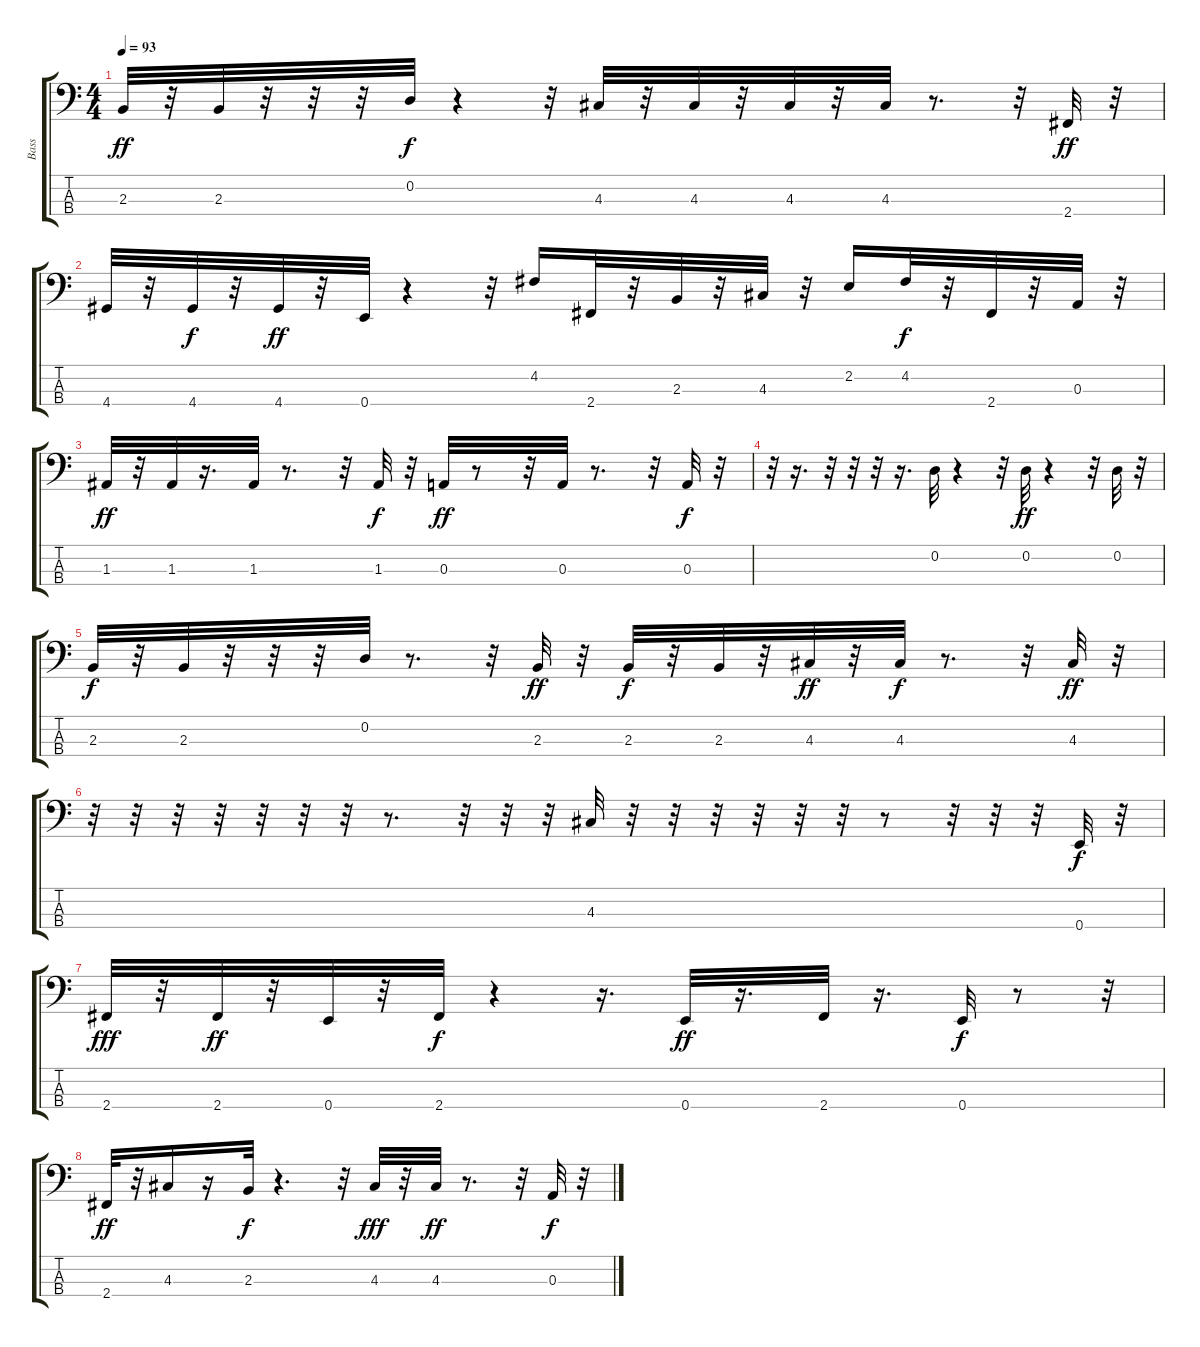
\track ("Bass" "Bass") {instrument electricbassfinger}
\staff {score tabs}
\tuning (G2 D2 A1 E1) {hide}
\ts (4 4)
\tempo 93
\clef f4
\ks c
2.3.32{dy ff} r.32 2.3.32 r.32 r.32 r.32 0.2.32{dy f} r.4 r.32 4.3.32 r.32 4.3.32 r.32 4.3.32 r.32 4.3.32 r.8{d} r.32 2.4.32{dy ff} r.32 |
4.4.32 r.32 4.4.32{dy f} r.32 4.4.32{dy ff} r.32 0.4.32 r.4 r.32 4.2.16 2.4.32 r.32 2.3.32 r.32 4.3.32 r.32 2.2.16 4.2.32{dy f} r.32 2.4.32 r.32 0.3.32 r.32 |
1.3.32{dy ff} r.32 1.3.32 r.16{d} 1.3.32 r.8{d} r.32 1.3.32{dy f} r.32 0.3.32{dy ff} r.8 r.32 0.3.32 r.8{d} r.32 0.3.32{dy f} r.32 |
r.32 r.16{d} r.32 r.32 r.32 r.16{d} 0.2.32 r.4 r.32 0.2.32{dy ff} r.4 r.32 0.2.32 r.32 |
2.3.32{dy f} r.32 2.3.32 r.32 r.32 r.32 0.2.32 r.8{d} r.32 2.3.32{dy ff} r.32 2.3.32{dy f} r.32 2.3.32 r.32 4.3.32{dy ff} r.32 4.3.32{dy f} r.8{d} r.32 4.3.32{dy ff} r.32 |
r.32 r.32 r.32 r.32 r.32 r.32 r.32 r.8{d} r.32 r.32 r.32 4.3.32 r.32 r.32 r.32 r.32 r.32 r.32 r.8 r.32 r.32 r.32 0.4.32{dy f} r.32 |
2.4.32{dy fff} r.32 2.4.32{dy ff} r.32 0.4.32 r.32 2.4.32{dy f} r.4 r.16{d} 0.4.32{dy ff} r.16{d} 2.4.32 r.16{d} 0.4.32{dy f} r.8 r.32 |
2.4.32{dy ff} r.32 4.3.16 r.16 2.3.32{dy f} r.4{d} r.32 4.3.32{dy fff} r.32 4.3.32{dy ff} r.8{d} r.32 0.3.32{dy f} r.32
